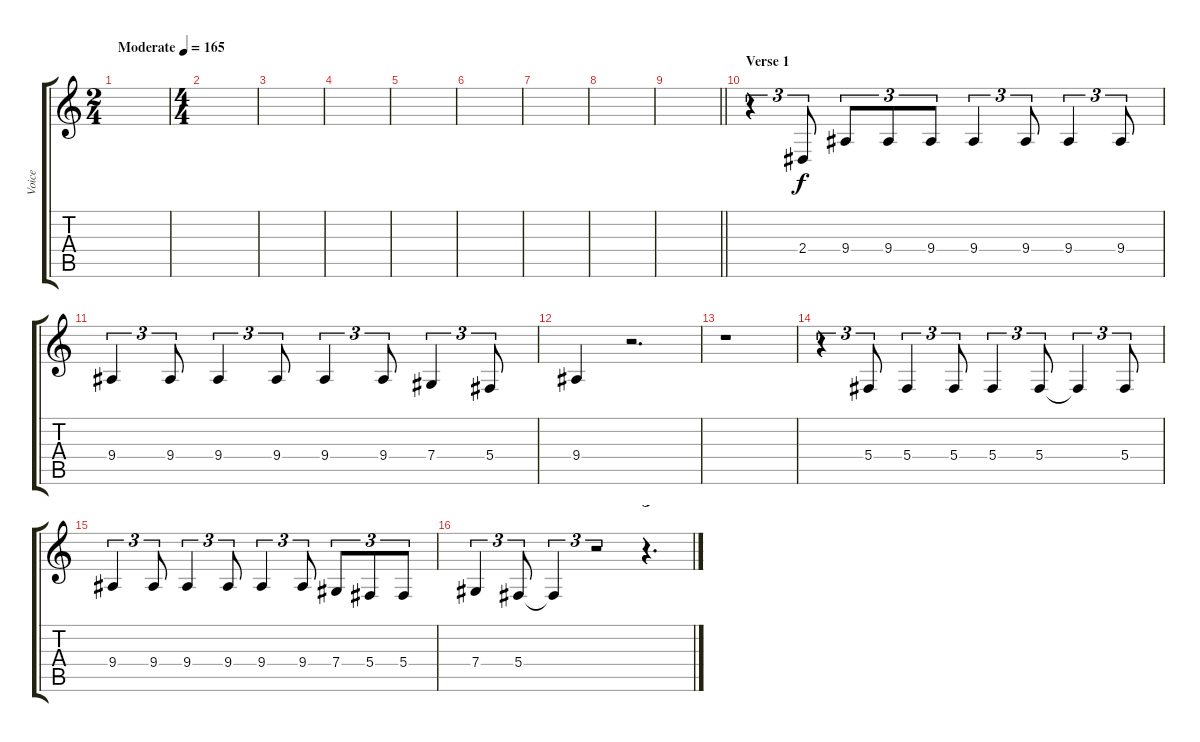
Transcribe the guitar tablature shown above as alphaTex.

\track ("Voice" "Voice") {instrument electricpiano1}
\staff {score tabs}
\tuning (Eb4 Bb3 Gb3 Db3 Ab2 Eb2) {hide}
\ts (2 4)
\tempo (165 "Moderate")
\clef g2
\ks c
|
\ts (4 4)
|
|
|
|
|
|
|
\barLineRight lightlight
|
\section ("" "Verse 1")
r.4{tu (3 2)} 2.4.8{tu (3 2)} 9.4.8{tu (3 2)} 9.4.8{tu (3 2)} 9.4.8{tu (3 2)} 9.4.4{tu (3 2)} 9.4.8{tu (3 2)} 9.4.4{tu (3 2)} 9.4.8{tu (3 2)} |
9.4.4{tu (3 2)} 9.4.8{tu (3 2)} 9.4.4{tu (3 2)} 9.4.8{tu (3 2)} 9.4.4{tu (3 2)} 9.4.8{tu (3 2)} 7.4.4{tu (3 2)} 5.4.8{tu (3 2)} |
9.4.4 r.2{d} |
r.1 |
r.4{tu (3 2)} 5.4.8{tu (3 2)} 5.4.4{tu (3 2)} 5.4.8{tu (3 2)} 5.4.4{tu (3 2)} 5.4.8{tu (3 2)} 5.4{t}.4{tu (3 2)} 5.4.8{tu (3 2)} |
9.4.4{tu (3 2)} 9.4.8{tu (3 2)} 9.4.4{tu (3 2)} 9.4.8{tu (3 2)} 9.4.4{tu (3 2)} 9.4.8{tu (3 2)} 7.4.8{tu (3 2)} 5.4.8{tu (3 2)} 5.4.8{tu (3 2)} |
7.4.4{tu (3 2)} 5.4.8{tu (3 2)} 5.4{t}.4{tu (3 2)} r.2{tu (3 2)} r.4{d tu (3 2)}
